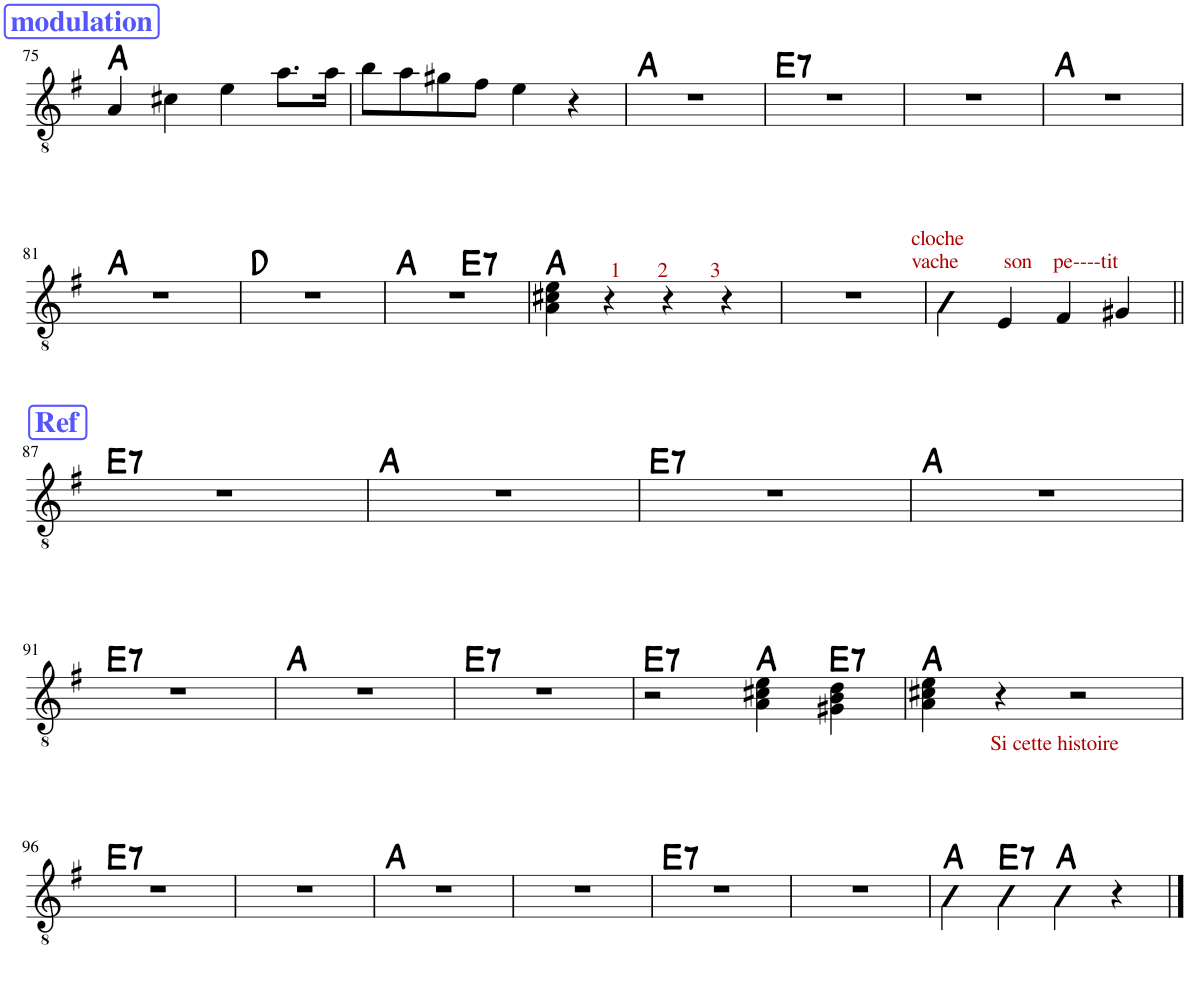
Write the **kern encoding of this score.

**kern	**harte
*part1	*part1
*staff1	*
*I"Classical Guitar	*
*I'Guit.	*
!!LO:PB:g=z
*clefGv2	*
*k[f#]	*
*M4/4	*
!!LO:REH:place=s1:a:B:cj:color=#5555FF:fs=14:t=modulation
=75	=75
4A/	A:maj
4c#X\	.
4e\	.
8.a\L	.
16a\Jk	.
=76	=76
8b\L	.
8a\	.
8g#X\	.
8f#\J	.
4e\	.
4r	.
=77	=77
1r	A:maj
=78	=78
!	!LO:H:kt=7
1r	E:7
=79	=79
1r	.
=80	=80
1r	A:maj
!!LO:LB:g=z
=81	=81
1r	A:maj
=82	=82
1r	D:maj
=83	=83
*^	*
1r	2ryy	A:maj
!	!	!LO:H:kt=7
.	2ryy	E:7
*v	*v	*
=84	=84
4A\ 4c#X\ 4e\	A:maj
!LO:TX:a:color=#AA0000:t=1       2        3	!
4r	.
4r	.
4r	.
=85	=85
1r	.
=86	=86
!LO:TX:a:color=#AA0000:t=cloche	!
!LO:TX:a:t=vache	!
4A\	.
!LO:TX:a:color=#AA0000:t=son    pe----tit	!
4E/	.
4F#/	.
4G#X/	.
!!LO:LB:g=z
!!LO:REH:place=s1:a:B:cj:color=#5555FF:fs=14:t=Ref
=87||	=87||
!	!LO:H:kt=7
1r	E:7
=88	=88
1r	A:maj
=89	=89
!	!LO:H:kt=7
1r	E:7
=90	=90
1r	A:maj
!!LO:LB:g=z
=91	=91
!	!LO:H:kt=7
1r	E:7
=92	=92
1r	A:maj
=93	=93
!	!LO:H:kt=7
1r	E:7
=94	=94
!	!LO:H:kt=7
2r	E:7
4A\ 4c#X\ 4e\	A:maj
!	!LO:H:kt=7
4G#X\ 4B\ 4d\	E:7
=95	=95
4A\ 4c#X\ 4e\	A:maj
!LO:TX:b:color=#AA0000:t=Si cette histoire	!
4r	.
2r	.
!!LO:LB:g=z
=96	=96
!	!LO:H:kt=7
1r	E:7
=97	=97
1r	.
=98	=98
1r	A:maj
=99	=99
1r	.
=100	=100
!	!LO:H:kt=7
1r	E:7
=101	=101
1r	.
=102	=102
4A\	A:maj
!	!LO:H:kt=7
4E\	E:7
4A\	A:maj
4r	.
==	==
*-	*-
